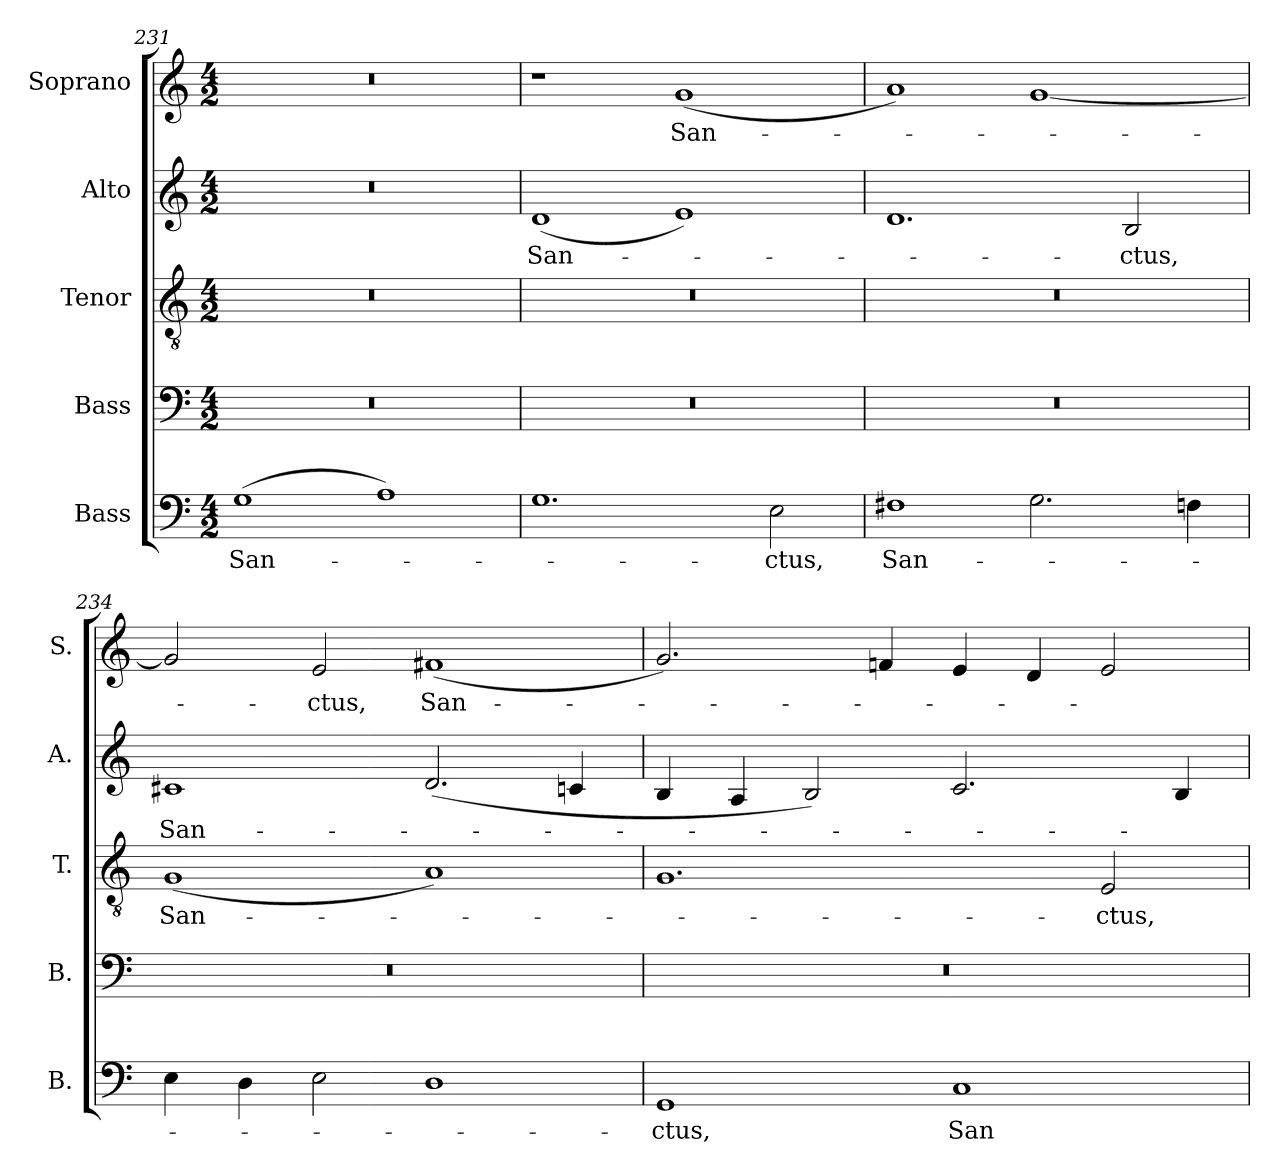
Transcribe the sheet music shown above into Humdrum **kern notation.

**kern	**text	**kern	**kern	**text	**kern	**text	**kern	**text
*part5	*part5	*part4	*part3	*part3	*part2	*part2	*part1	*part1
*staff5	*staff5	*staff4	*staff3	*staff3	*staff2	*staff2	*staff1	*staff1
*I"Bass	*	*I"Bass	*I"Tenor	*	*I"Alto	*	*I"Soprano	*
*I'B.	*	*I'B.	*I'T.	*	*I'A.	*	*I'S.	*
!!LO:LB:g=z
*clefF4	*	*clefF4	*clefGv2	*	*clefG2	*	*clefG2	*
*	*	*	*ITrd7c12	*	*	*	*	*
*k[]	*	*k[]	*k[]	*	*k[]	*	*k[]	*
*C:	*	*C:	*C:	*	*C:	*	*C:	*
*M4/2	*	*M4/2	*M4/2	*	*M4/2	*	*M4/2	*
*MM176	*	*MM176	*MM176	*	*MM176	*	*MM176	*
=231	=231	=231	=231	=231	=231	=231	=231	=231
!	!LO:LY:b:color=#000000	!LO:N:vis=1	!LO:N:vis=1	!	!LO:N:vis=1	!	!LO:N:vis=1	!
(1Gi	San-	0r	0r	.	0r	.	0r	.
1Ai)	.	.	.	.	.	.	.	.
=232	=232	=232	=232	=232	=232	=232	=232	=232
!	!	!LO:N:vis=1	!LO:N:vis=1	!	!	!	!	!
!	!	!	!	!	!	!LO:LY:b:color=#000000	!	!
1.Gi	.	0r	0r	.	(1di	San-	1r	.
!	!	!	!	!	!	!	!	!LO:LY:b:color=#000000
.	.	.	.	.	1ei)	.	(1gi	San-
!	!LO:LY:b:color=#000000	!	!	!	!	!	!	!
2Ei\	-ctus,	.	.	.	.	.	.	.
=233	=233	=233	=233	=233	=233	=233	=233	=233
!	!LO:LY:b:color=#000000	!LO:N:vis=1	!LO:N:vis=1	!	!	!	!	!
1F#Xi	San-	0r	0r	.	1.di	.	1ai)	.
2.Gi\	.	.	.	.	.	.	[1gi	.
!	!	!	!	!	!	!LO:LY:b:color=#000000	!	!
.	.	.	.	.	2Bi/	-ctus,	.	.
4Fni\	.	.	.	.	.	.	.	.
=234	=234	=234	=234	=234	=234	=234	=234	=234
!	!	!LO:N:vis=1	!	!	!	!	!	!
!	!	!	!	!LO:LY:b:color=#000000	!	!	!	!
!	!	!	!	!	!	!LO:LY:b:color=#000000	!	!
4Ei\	.	0r	(1GGi	San-	1c#Xi	San-	2gi/]	.
4Di\	.	.	.	.	.	.	.	.
!	!	!	!	!	!	!	!	!LO:LY:b:color=#000000
2Ei\	.	.	.	.	.	.	2ei/	-ctus,
!	!	!	!	!	!	!	!	!LO:LY:b:color=#000000
1Di	.	.	1AAi)	.	(2.di/	.	(1f#Xi	San-
.	.	.	.	.	4cni/	.	.	.
=235	=235	=235	=235	=235	=235	=235	=235	=235
!	!LO:LY:b:color=#000000	!LO:N:vis=1	!	!	!	!	!	!
1GGi	-ctus,	0r	1.GGi	.	4Bi/	.	2.gi/)	.
.	.	.	.	.	4Ai/	.	.	.
.	.	.	.	.	2Bi/)	.	.	.
.	.	.	.	.	.	.	4fni/	.
!	!LO:LY:b:color=#000000	!	!	!	!	!	!	!
1Ci	San-	.	.	.	2.ci/	.	4ei/	.
.	.	.	.	.	.	.	4di/	.
!	!	!	!	!LO:LY:b:color=#000000	!	!	!	!
.	.	.	2EEi/	-ctus,	.	.	2ei/	.
.	.	.	.	.	4Bi/	.	.	.
=	=	=	=	=	=	=	=	=
*-	*-	*-	*-	*-	*-	*-	*-	*-
